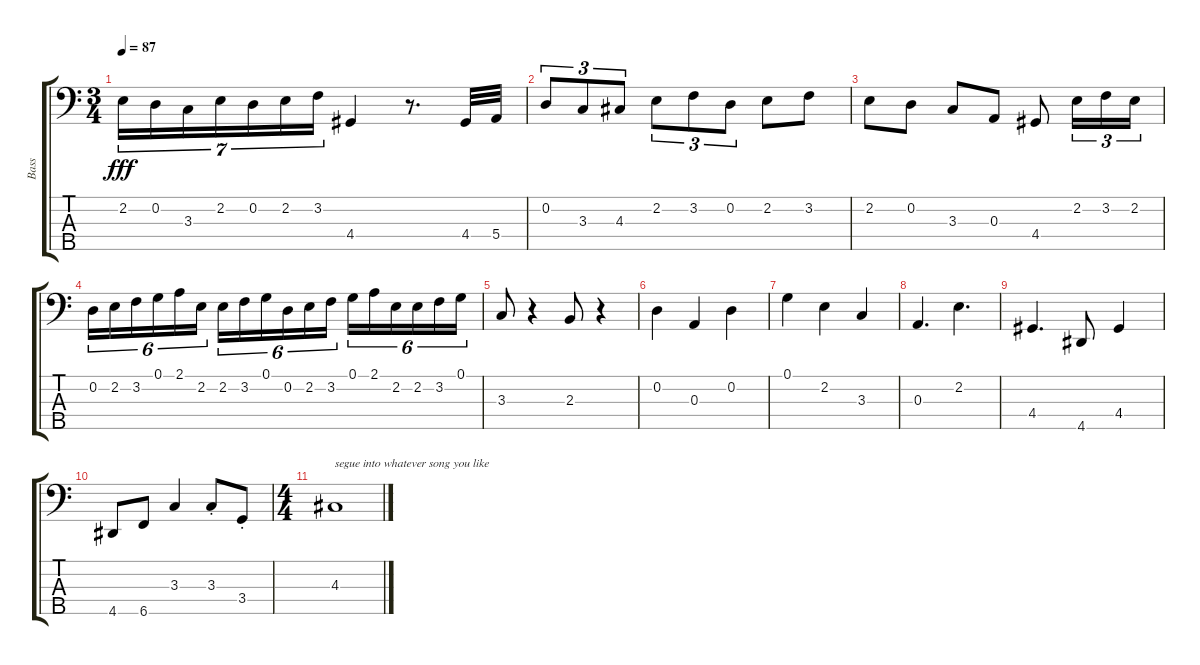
\track ("Bass" "Bass") {instrument electricbassfinger}
\staff {score tabs}
\tuning (G2 D2 A1 E1 B0) {hide}
\ts (3 4)
\tempo 87
\clef f4
\ks c
2.2.16{tu (7 4) dy fff} 0.2.16{tu (7 4)} 3.3.16{tu (7 4)} 2.2.16{tu (7 4)} 0.2.16{tu (7 4)} 2.2.16{tu (7 4)} 3.2.16{tu (7 4)} 4.4.4 r.8{d} 4.4.32 5.4.32 |
0.2.8{tu (3 2)} 3.3.8{tu (3 2)} 4.3.8{tu (3 2)} 2.2.8{tu (3 2)} 3.2.8{tu (3 2)} 0.2.8{tu (3 2)} 2.2.8 3.2.8 |
2.2.8 0.2.8 3.3.8 0.3.8 4.4.8 2.2.16{tu (3 2)} 3.2.16{tu (3 2)} 2.2.16{tu (3 2)} |
0.2.16{tu (6 4)} 2.2.16{tu (6 4)} 3.2.16{tu (6 4)} 0.1.16{tu (6 4)} 2.1.16{tu (6 4)} 2.2.16{tu (6 4)} 2.2.16{tu (6 4)} 3.2.16{tu (6 4)} 0.1.16{tu (6 4)} 0.2.16{tu (6 4)} 2.2.16{tu (6 4)} 3.2.16{tu (6 4)} 0.1.16{tu (6 4)} 2.1.16{tu (6 4)} 2.2.16{tu (6 4)} 2.2.16{tu (6 4)} 3.2.16{tu (6 4)} 0.1.16{tu (6 4)} |
3.3.8 r.4 2.3.8 r.4 |
0.2.4 0.3.4 0.2.4 |
0.1.4 2.2.4 3.3.4 |
0.3.4{d} 2.2.4{d} |
4.4.4{d} 4.5.8 4.4.4 |
4.5.8 6.5.8 3.3.4 3.3{st}.8 3.4{st}.8 |
\ts (4 4)
4.3.1{txt "segue into whatever song you like"}
